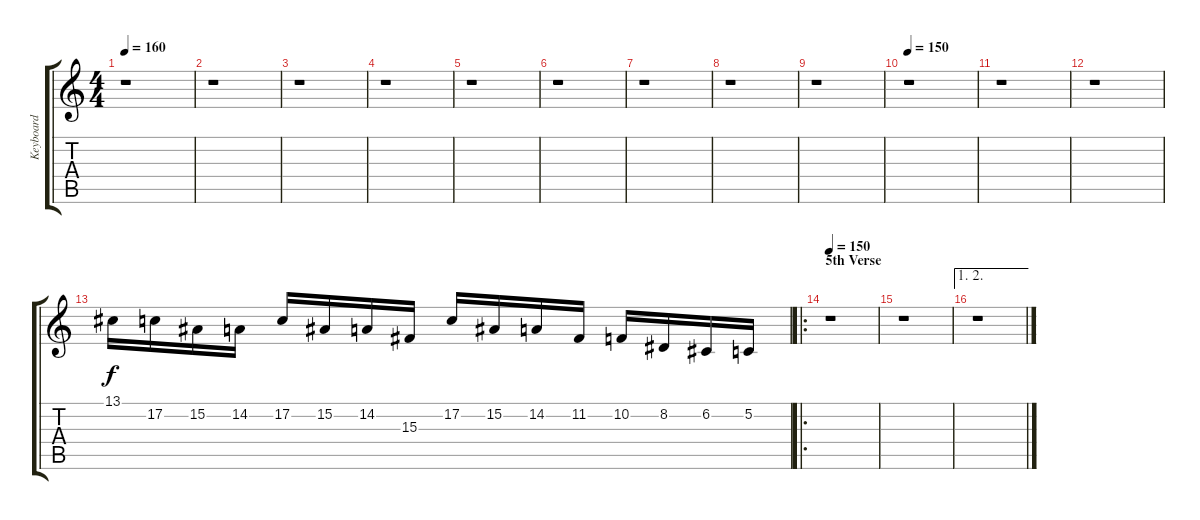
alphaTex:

\track ("Keyboard" "Keyboard") {instrument pad1newage}
\staff {score tabs}
\tuning (C4 G3 Eb3 Bb2 F2 C2) {hide}
\ts (4 4)
\tempo 160
\clef g2
\ks c
r.1{dy f} |
r.1 |
r.1 |
r.1 |
r.1 |
r.1 |
r.1 |
r.1 |
r.1 |
\tempo 150
r.1 |
r.1 |
r.1 |
13.1.16{volume 13 instrument orchestralharp} 17.2.16 15.2.16 14.2.16 17.2.16 15.2.16 14.2.16 15.3.16 17.2.16 15.2.16 14.2.16 11.2.16 10.2.16 8.2.16 6.2.16 5.2.16 |
\ro
\section ("" "5th Verse")
\tempo 150
r.1 |
r.1 |
\ae (1 2)
r.1
